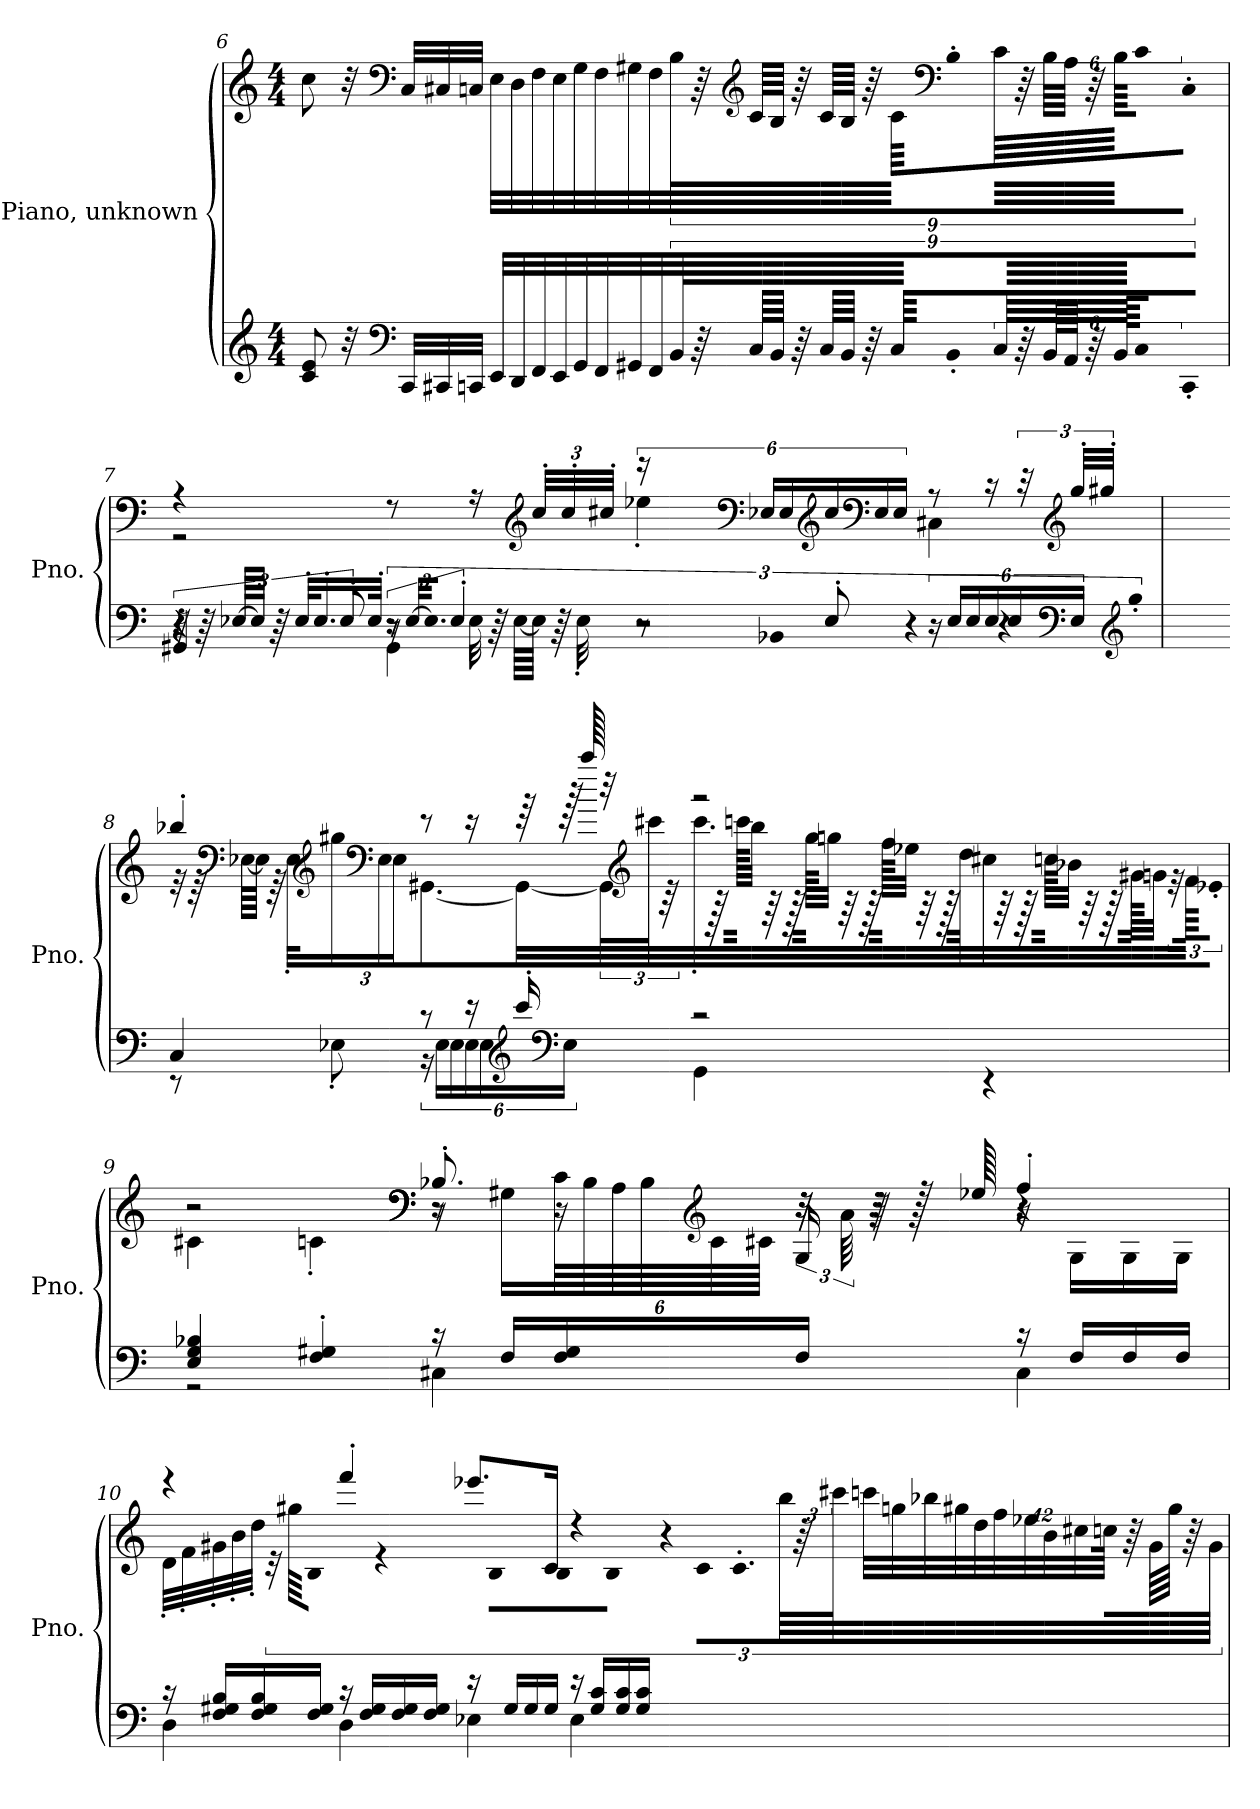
**kern	**kern
*part1	*part1
*staff2	*staff1
*I"Piano, unknown	*
*I'Pno.	*
!!LO:LB:g=z
*clefG2	*clefG2
*k[]	*k[]
*M4/4	*M4/4
=6	=6
8c/ 8e/	8cc\
32r	32r
*clefF4	*clefF4
32CC/LLL	32C/LLL
32CC#X/	32C#X/
32CCn/JJJ	32Cn/JJJ
32EE/LLL	32E\LLL
32DD/	32D\
32FF/	32F\
32EE/	32E\
32GG/	32G\
32FF/	32F\
32GG#X/	32G#X\
32FF/	32F\
96BB/JJJk	96B\JJJk
96r	96r
*	*clefG2
96C/LLLL	96c/LLLL
96BB/JJJJ	96B/JJJJ
96r	96r
96C/LLLL	96c/LLLL
96BB/JJJJ	96B/JJJJ
96r	96r
96C/KLLL	96c\KLLL
*	*clefF4
32BB'/	32B'\
96C/JJJk	96c\JJJk
96r	96r
96BB/LLLL	96B\LLLL
96AA/JJJJ	96A\JJJJ
96r	96r
96BB/KKLL	96B\KKLL
16C/JJ	16c\JJ
4CC'/	4C'/
!!LO:LB:g=z
=7	=7
*^	*^
*	*^	*	*
*	*	*^	*	*
32r	4r	6GG#X/	4r	4r	2r
64r	.	.	.	.	.
[64E-X/LLLL	.	.	.	.	.
64E-/JJJJ]	.	.	.	.	.
64r	.	.	.	.	.
32E-'/KLL	.	.	.	.	.
16.E-'/	.	.	.	.	.
.	.	12E-'/	.	.	.
32E-'/JJk	.	.	.	.	.
24r	8r	12r	4GG#\	8r	.
[48E-/KKL	.	.	.	.	.
8.E-/J]	.	.	.	.	.
.	.	6E-'/	.	.	.
.	32E-\	.	.	16r	.
.	64r	.	.	.	.
.	[64E-\LLLL	.	.	.	.
*	*	*	*	*clefG2	*
*	*	*	*	*Xbrackettup	*
.	64E-\JJJJ]	.	.	48cc'/LLL	.
.	64r	.	.	.	.
.	.	.	.	48cc'/	.
.	32E-'\	.	.	.	.
.	.	.	.	48cc#X'/JJJ	.
*	*	*	*	*brackettup	*
4BB-X/	2r	8r	2r	24r	4ee-X'\
*	*	*	*	*clefF4	*
.	.	.	.	24E-X/LL	.
.	.	.	.	24E-/	.
*	*	*	*	*clefG2	*
*	*	*	*	*Xbrackettup	*
.	.	8E-'/	.	24cc#/	.
*	*	*	*	*clefF4	*
.	.	.	.	24E-/	.
.	.	.	.	24E-/JJ	.
8r	.	24r	.	8r	4C#X\
.	.	24E-/LL	.	.	.
.	.	24E-/	.	.	.
*	*	*Xbrackettup	*	*	*
16r	.	24E-/	.	16r	.
.	.	24E-/	.	.	.
*clefG2	*	*	*	*	*
*	*	*	*	*brackettup	*
16gg'/	.	.	.	48r	.
*clefF4	*	*	*	*clefG2	*
.	.	24E-/JJ	.	48gg'/LLL	.
.	.	.	.	48gg#X'/JJJ	.
*	*v	*v	*v	*	*
!!LO:PB:g=z	!!
=8	=8	=8	=8
4C/	8r	4bb-X'/	32r
.	.	.	64r
*	*	*clefF4	*
.	.	.	[64E-X\LLLL
.	.	.	64E-\JJJJ]
.	.	.	64r
.	.	.	32E-'\KLL
*	*	*clefG2	*
*	*	*	*Xbrackettup
.	8E-X'\	.	24gg#X\
*	*	*clefF4	*
.	.	.	24E-\
.	.	.	24E-\J
*	*brackettup	*	*
8r	24r	8r	[8.GG#X\
.	24E-\LL	.	.
.	24E-\	.	.
*	*Xbrackettup	*	*
16r	24E-\	16r	.
.	24E-\	.	.
*clefG2	*	*	*
16ccc'/	.	64r	32GG#\LL_
.	.	128r	.
*clefF4	*	*	*
.	24E-\JJ	.	.
.	.	128ccc/	.
*	*	*	*brackettup
.	.	32r	96GG#\L]
*	*	*clefG2	*
.	.	.	96ccc#X\JJJJ
.	.	.	96r
2r	4GG\	2r	32.ccc#'\
.	.	.	128r
.	.	.	128cccn\KKLLL
.	.	.	32bb-\JJJ
.	.	.	64r
.	.	.	128r
.	.	.	128gg#\KKLLL
.	.	.	32ggn\JJJ
.	.	.	64r
.	.	.	128r
.	.	.	128ff\KKLLL
.	.	.	32ee-X\JJJ
.	.	.	64r
.	.	.	128r
.	.	.	128dd\
.	4r	.	32cc#X\
.	.	.	64r
.	.	.	128r
.	.	.	128ccn\KKLLL
.	.	.	32b-X\JJJ
.	.	.	64r
.	.	.	128r
.	.	.	128g#X\KKLLL
.	.	.	32gn\JJJ
.	.	.	48r
.	.	.	96f\KKLL
.	.	.	16e-X'\JJ
!!LO:LB:g=z
=9	=9	=9	=9
*	*	*	*^
4E/ 4G/ 4B-X/	2r	2r	4c#X\	2r
4F/' 4G#X/'	.	.	4cn'\	.
*	*	*clefF4	*	*
16r	4C#X\	8.B-X'/	16r	8r
16F/LL	.	.	16G#X\LL	.
*	*	*	*Xbrackettup	*
16F/ 16G#/	.	.	96c\LL	16r
.	.	.	96B-\	.
.	.	.	96A\	.
.	.	.	96B-\	.
*	*	*clefG2	*	*
.	.	.	96c\	.
.	.	.	96c#X\JJJJ	.
*	*	*	*brackettup	*
16F/JJ	.	32r	48r	16G#/
.	.	.	96a\	.
.	.	64r	32r	.
.	.	128r	.	.
.	.	128ee-X/	.	.
16r	4C#\	4ff'/	16r	4r
16F/LL	.	.	16G#\LL	.
16F/	.	.	16G#\	.
16F/JJ	.	.	16G#\JJ	.
*	*	*	*v	*v
!!LO:LB:g=z
=10	=10	=10	=10
16r	4D\	4r	32d'\LLL
.	.	.	32f'\
16F/ 16G#X/ 16B/LL	.	.	32g#X'\
.	.	.	32b'\
16F/ 16G#/ 16B/	.	.	32dd'\JJJ
.	.	.	48r
.	.	.	96gg#X\KKLL
16F/ 16G#/JJ	.	.	16B\JJ
16r	4D\	4fff'/	16r
16F/ 16G#/LL	.	.	16B\LL
16F/ 16G#/	.	.	16B\
16F/ 16G#/JJ	.	.	16B\JJ
16r	4E-X\	8.eee-X/L	16r
16G#/LL	.	.	16c\LL
16G#/	.	.	16.c'\
16G#/JJ	.	16c/Jk	.
.	.	.	96bb\JJkk
.	.	.	96r
.	.	.	96ccc#X\
*	*	*	*Xbrackettup
16r	4E-\	4r	48cccn\LLL
.	.	.	48ggn\
.	.	.	48bb-X\
16G#/ 16c/LL	.	.	48gg#X\
.	.	.	48dd\
.	.	.	48ff\
16G#/ 16c/	.	.	48ee-X\
.	.	.	48b\
.	.	.	48cc#X\
*	*	*	*brackettup
16G#/ 16c/JJ	.	.	96ccn\JJJk
.	.	.	96r
.	.	.	96g#\LLLL
.	.	.	96gg#\JJJJ
.	.	.	96r
.	.	.	96g#\
*v	*v	*	*
*	*v	*v
=	=
*-	*-
